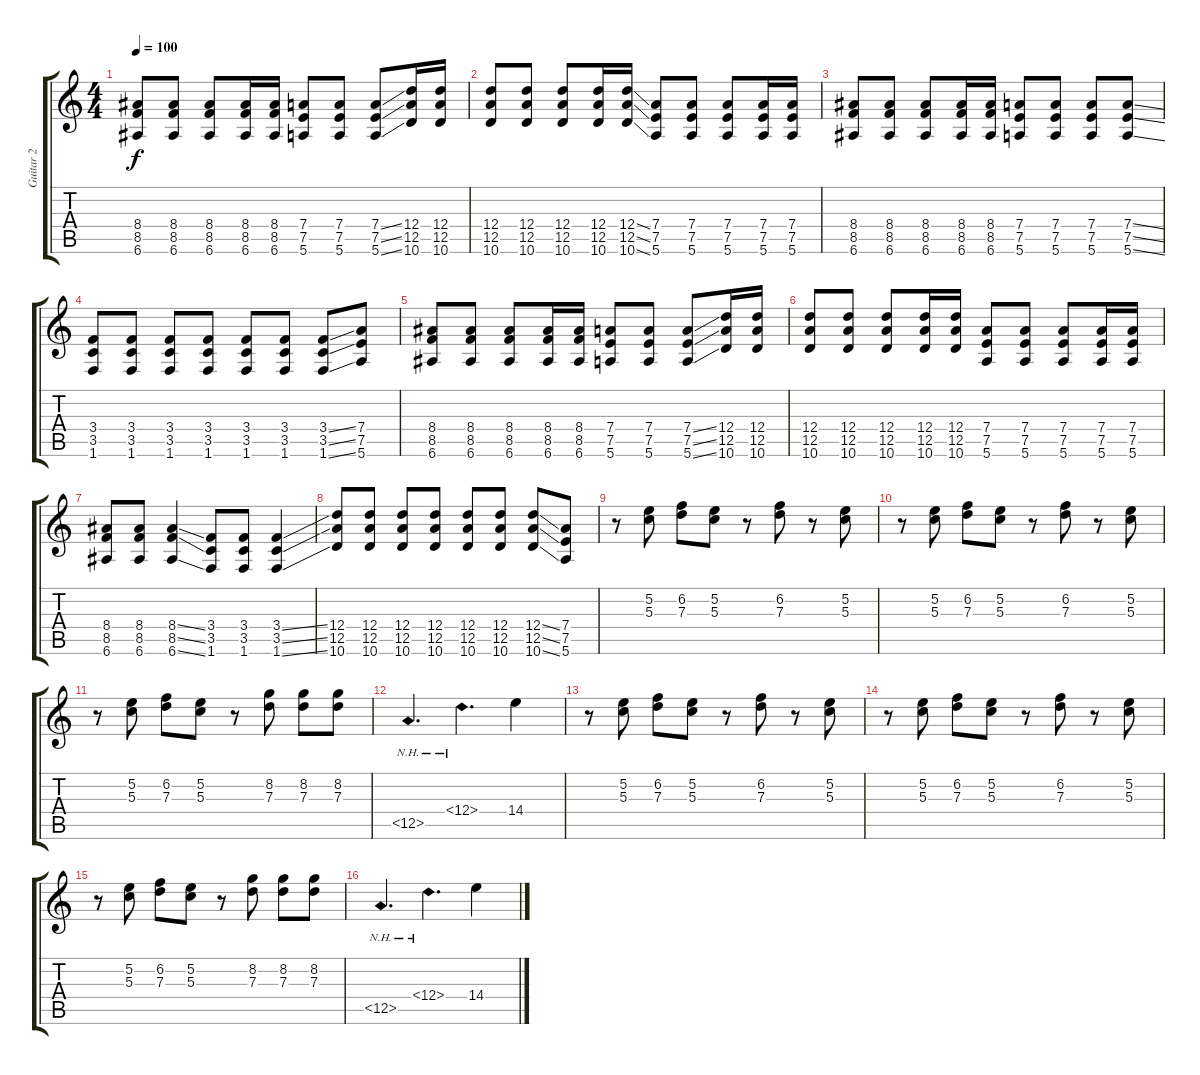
\track ("Guitar 2" "Guitar 2") {instrument distortionguitar}
\staff {score tabs}
\tuning (E4 B3 G3 D3 A2 E2) {hide}
\ts (4 4)
\tempo 100
\clef g2
\ks c
(8.4 8.5 6.6).8{dy f} (8.4 8.5 6.6).8 (8.4 8.5 6.6).8 (8.4 8.5 6.6).16 (8.4 8.5 6.6).16 (7.4 7.5 5.6).8 (7.4 7.5 5.6).8 (7.4{ss} 7.5{ss} 5.6{ss}).8 (12.4 12.5 10.6).16 (12.4 12.5 10.6).16 |
(12.4 12.5 10.6).8 (12.4 12.5 10.6).8 (12.4 12.5 10.6).8 (12.4 12.5 10.6).16 (12.4{ss} 12.5{ss} 10.6{ss}).16 (7.4 7.5 5.6).8 (7.4 7.5 5.6).8 (7.4 7.5 5.6).8 (7.4 7.5 5.6).16 (7.4 7.5 5.6).16 |
(8.4 8.5 6.6).8 (8.4 8.5 6.6).8 (8.4 8.5 6.6).8 (8.4 8.5 6.6).16 (8.4 8.5 6.6).16 (7.4 7.5 5.6).8 (7.4 7.5 5.6).8 (7.4 7.5 5.6).8 (7.4{ss} 7.5{ss} 5.6{ss}).8 |
(3.4 3.5 1.6).8 (3.4 3.5 1.6).8 (3.4 3.5 1.6).8 (3.4 3.5 1.6).8 (3.4 3.5 1.6).8 (3.4 3.5 1.6).8 (3.4{ss} 3.5{ss} 1.6{ss}).8 (7.4 7.5 5.6).8 |
(8.4 8.5 6.6).8 (8.4 8.5 6.6).8 (8.4 8.5 6.6).8 (8.4 8.5 6.6).16 (8.4 8.5 6.6).16 (7.4 7.5 5.6).8 (7.4 7.5 5.6).8 (7.4{ss} 7.5{ss} 5.6{ss}).8 (12.4 12.5 10.6).16 (12.4 12.5 10.6).16 |
(12.4 12.5 10.6).8 (12.4 12.5 10.6).8 (12.4 12.5 10.6).8 (12.4 12.5 10.6).16 (12.4 12.5 10.6).16 (7.4 7.5 5.6).8 (7.4 7.5 5.6).8 (7.4 7.5 5.6).8 (7.4 7.5 5.6).16 (7.4 7.5 5.6).16 |
(8.4 8.5 6.6).8 (8.4 8.5 6.6).8 (8.4{ss} 8.5{ss} 6.6{ss}).4 (3.4 3.5 1.6).8 (3.4 3.5 1.6).8 (3.4{ss} 3.5{ss} 1.6{ss}).4 |
(12.4 12.5 10.6).8 (12.4 12.5 10.6).8 (12.4 12.5 10.6).8 (12.4 12.5 10.6).8 (12.4 12.5 10.6).8 (12.4 12.5 10.6).8 (12.4{ss} 12.5{ss} 10.6{ss}).8 (7.4 7.5 5.6).8 |
r.8 (5.2 5.3).8 (6.2 7.3).8 (5.2 5.3).8 r.8 (6.2 7.3).8 r.8 (5.2 5.3).8 |
r.8 (5.2 5.3).8 (6.2 7.3).8 (5.2 5.3).8 r.8 (6.2 7.3).8 r.8 (5.2 5.3).8 |
r.8 (5.2 5.3).8 (6.2 7.3).8 (5.2 5.3).8 r.8 (8.2 7.3).8 (8.2 7.3).8 (8.2 7.3).8 |
12.5{nh}.4{d} 12.4{nh}.4{d} 14.4.4 |
r.8 (5.2 5.3).8 (6.2 7.3).8 (5.2 5.3).8 r.8 (6.2 7.3).8 r.8 (5.2 5.3).8 |
r.8 (5.2 5.3).8 (6.2 7.3).8 (5.2 5.3).8 r.8 (6.2 7.3).8 r.8 (5.2 5.3).8 |
r.8 (5.2 5.3).8 (6.2 7.3).8 (5.2 5.3).8 r.8 (8.2 7.3).8 (8.2 7.3).8 (8.2 7.3).8 |
12.5{nh}.4{d} 12.4{nh}.4{d} 14.4{ss}.4
